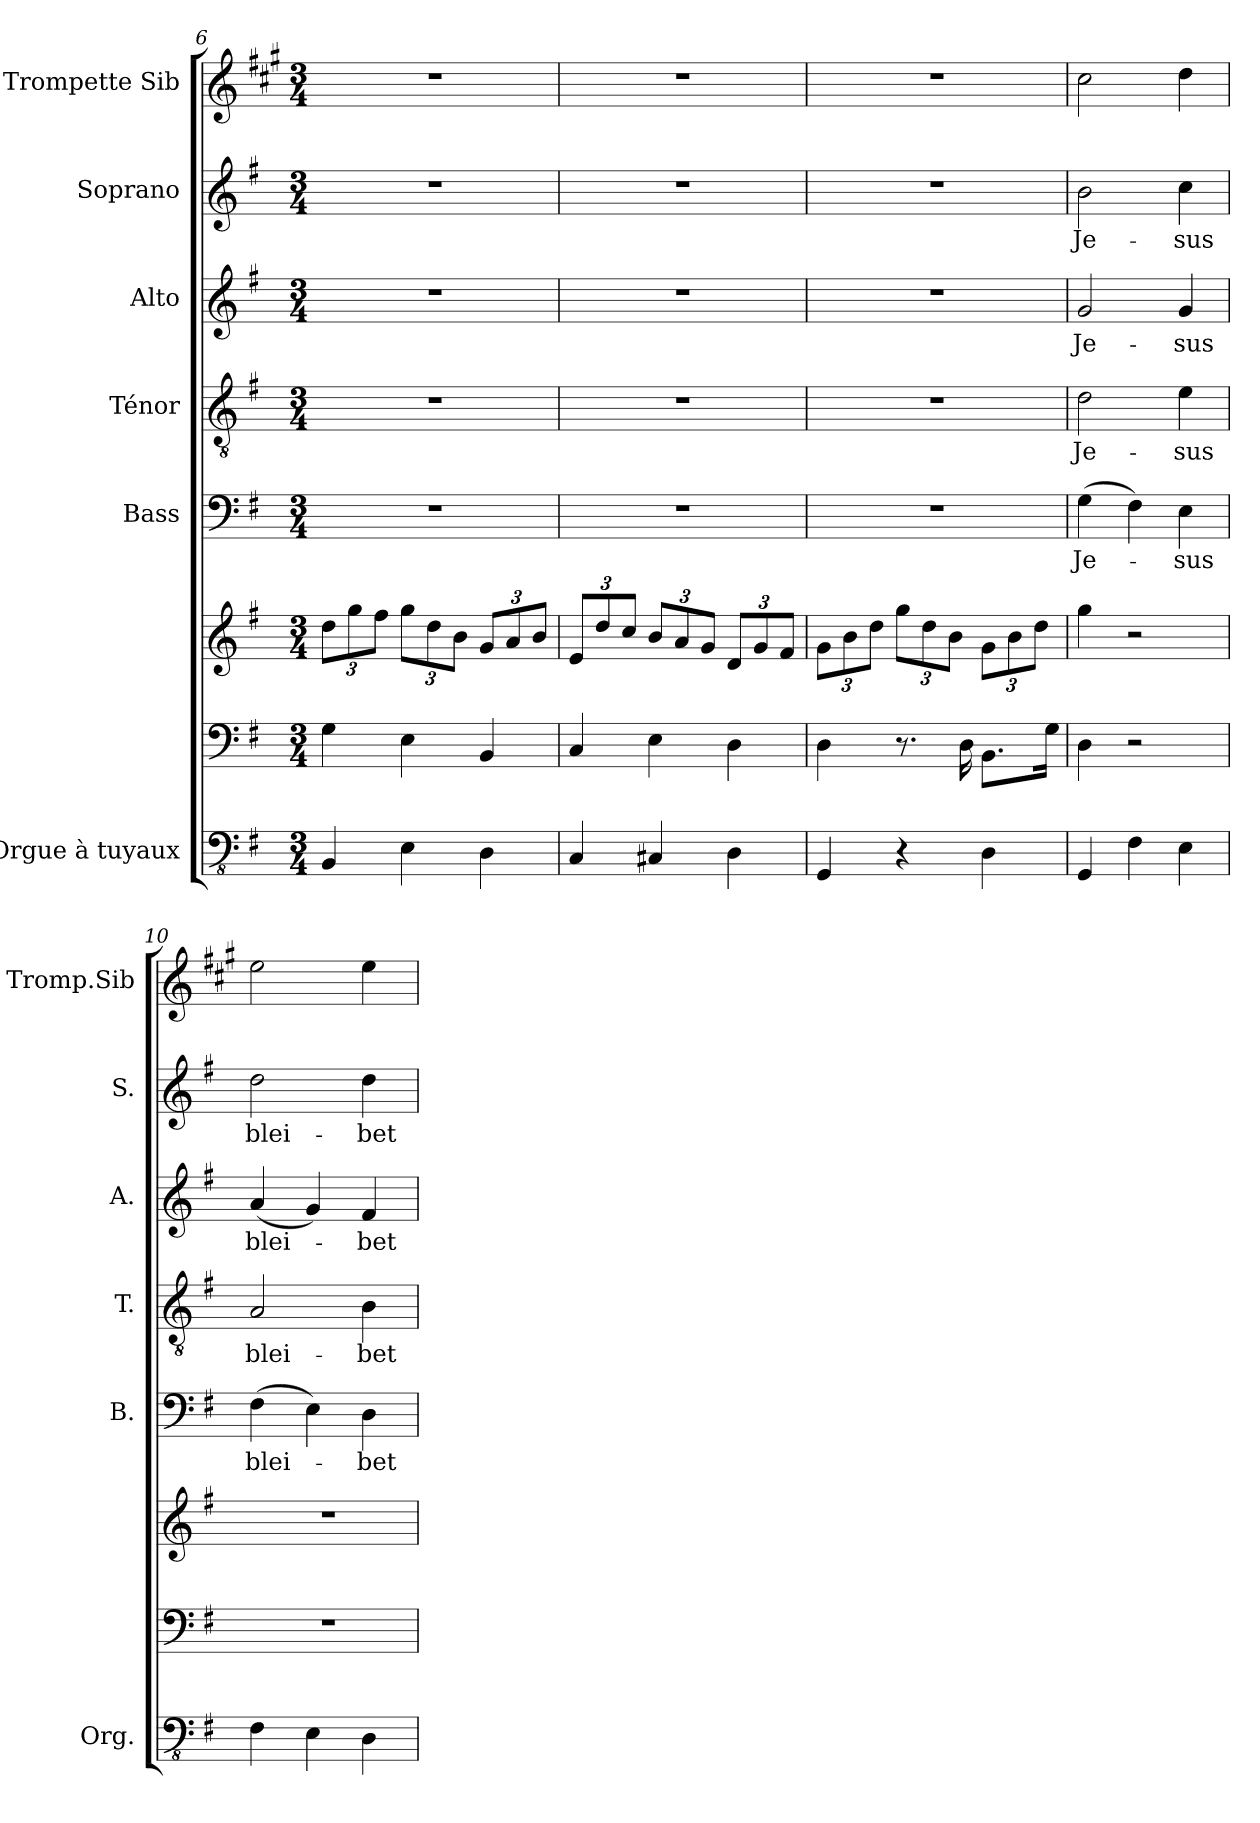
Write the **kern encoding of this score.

**kern	**kern	**kern	**kern	**text	**kern	**text	**kern	**text	**kern	**text	**kern
*part6	*part6	*part6	*part5	*part5	*part4	*part4	*part3	*part3	*part2	*part2	*part1
*staff8	*staff7	*staff6	*staff5	*staff5	*staff4	*staff4	*staff3	*staff3	*staff2	*staff2	*staff1
*I"Orgue à tuyaux	*	*	*I"Bass	*	*I"Ténor	*	*I"Alto	*	*I"Soprano	*	*I"Trompette Sib
*I'Org.	*	*	*I'B.	*	*I'T.	*	*I'A.	*	*I'S.	*	*I'Tromp.Sib
*clefFv4	*clefF4	*clefG2	*clefF4	*	*clefGv2	*	*clefG2	*	*clefG2	*	*clefG2
*	*	*	*	*	*	*	*	*	*	*	*ITrd1c2
*k[f#]	*k[f#]	*k[f#]	*k[f#]	*	*k[f#]	*	*k[f#]	*	*k[f#]	*	*k[f#]
*M3/4	*M3/4	*M3/4	*M3/4	*	*M3/4	*	*M3/4	*	*M3/4	*	*M3/4
*	*	*Xbrackettup	*	*	*	*	*	*	*	*	*
=6	=6	=6	=6	=6	=6	=6	=6	=6	=6	=6	=6
4BBB/	4G\	12dd\L	2.r	.	2.r	.	2.r	.	2.r	.	2.r
.	.	12gg\	.	.	.	.	.	.	.	.	.
.	.	12ff#\J	.	.	.	.	.	.	.	.	.
4EE\	4E\	12gg\L	.	.	.	.	.	.	.	.	.
.	.	12dd\	.	.	.	.	.	.	.	.	.
.	.	12b\J	.	.	.	.	.	.	.	.	.
4DD\	4BB/	12g/L	.	.	.	.	.	.	.	.	.
.	.	12a/	.	.	.	.	.	.	.	.	.
.	.	12b/J	.	.	.	.	.	.	.	.	.
=7	=7	=7	=7	=7	=7	=7	=7	=7	=7	=7	=7
4CC/	4C/	12e/L	2.r	.	2.r	.	2.r	.	2.r	.	2.r
.	.	12dd/	.	.	.	.	.	.	.	.	.
.	.	12cc/J	.	.	.	.	.	.	.	.	.
4CC#X/	4E\	12b/L	.	.	.	.	.	.	.	.	.
.	.	12a/	.	.	.	.	.	.	.	.	.
.	.	12g/J	.	.	.	.	.	.	.	.	.
4DD\	4D\	12d/L	.	.	.	.	.	.	.	.	.
.	.	12g/	.	.	.	.	.	.	.	.	.
.	.	12f#/J	.	.	.	.	.	.	.	.	.
=8	=8	=8	=8	=8	=8	=8	=8	=8	=8	=8	=8
4GGG/	4D\	12g\L	2.r	.	2.r	.	2.r	.	2.r	.	2.r
.	.	12b\	.	.	.	.	.	.	.	.	.
.	.	12dd\J	.	.	.	.	.	.	.	.	.
4r	8.r	12gg\L	.	.	.	.	.	.	.	.	.
.	.	12dd\	.	.	.	.	.	.	.	.	.
.	.	12b\J	.	.	.	.	.	.	.	.	.
.	16D\	.	.	.	.	.	.	.	.	.	.
4DD\	8.BB\L	12g\L	.	.	.	.	.	.	.	.	.
.	.	12b\	.	.	.	.	.	.	.	.	.
.	.	12dd\J	.	.	.	.	.	.	.	.	.
.	16G\Jk	.	.	.	.	.	.	.	.	.	.
=9	=9	=9	=9	=9	=9	=9	=9	=9	=9	=9	=9
!	!	!	!	!LO:LY:b	!	!LO:LY:b	!	!LO:LY:b	!	!LO:LY:b	!
4GGG/	4D\	4gg\	(4G\	Je-	2d\	Je-	2g/	Je-	2b\	Je-	2b\
4FF#\	2r	2r	4F#\)	.	.	.	.	.	.	.	.
!	!	!	!	!LO:LY:b	!	!LO:LY:b	!	!LO:LY:b	!	!LO:LY:b	!
4EE\	.	.	4E\	-sus	4e\	-sus	4g/	-sus	4cc\	-sus	4cc\
!!LO:PB:g=z
=10	=10	=10	=10	=10	=10	=10	=10	=10	=10	=10	=10
!	!	!	!	!LO:LY:b	!	!LO:LY:b	!	!LO:LY:b	!	!LO:LY:b	!
4FF#\	2.r	2.r	(4F#\	blei-	2A/	blei-	(4a/	blei-	2dd\	blei-	2dd\
4EE\	.	.	4E\)	.	.	.	4g/)	.	.	.	.
!	!	!	!	!LO:LY:b	!	!LO:LY:b	!	!LO:LY:b	!	!LO:LY:b	!
4DD\	.	.	4D\	-bet	4B\	-bet	4f#/	-bet	4dd\	-bet	4dd\
=	=	=	=	=	=	=	=	=	=	=	=
*-	*-	*-	*-	*-	*-	*-	*-	*-	*-	*-	*-
